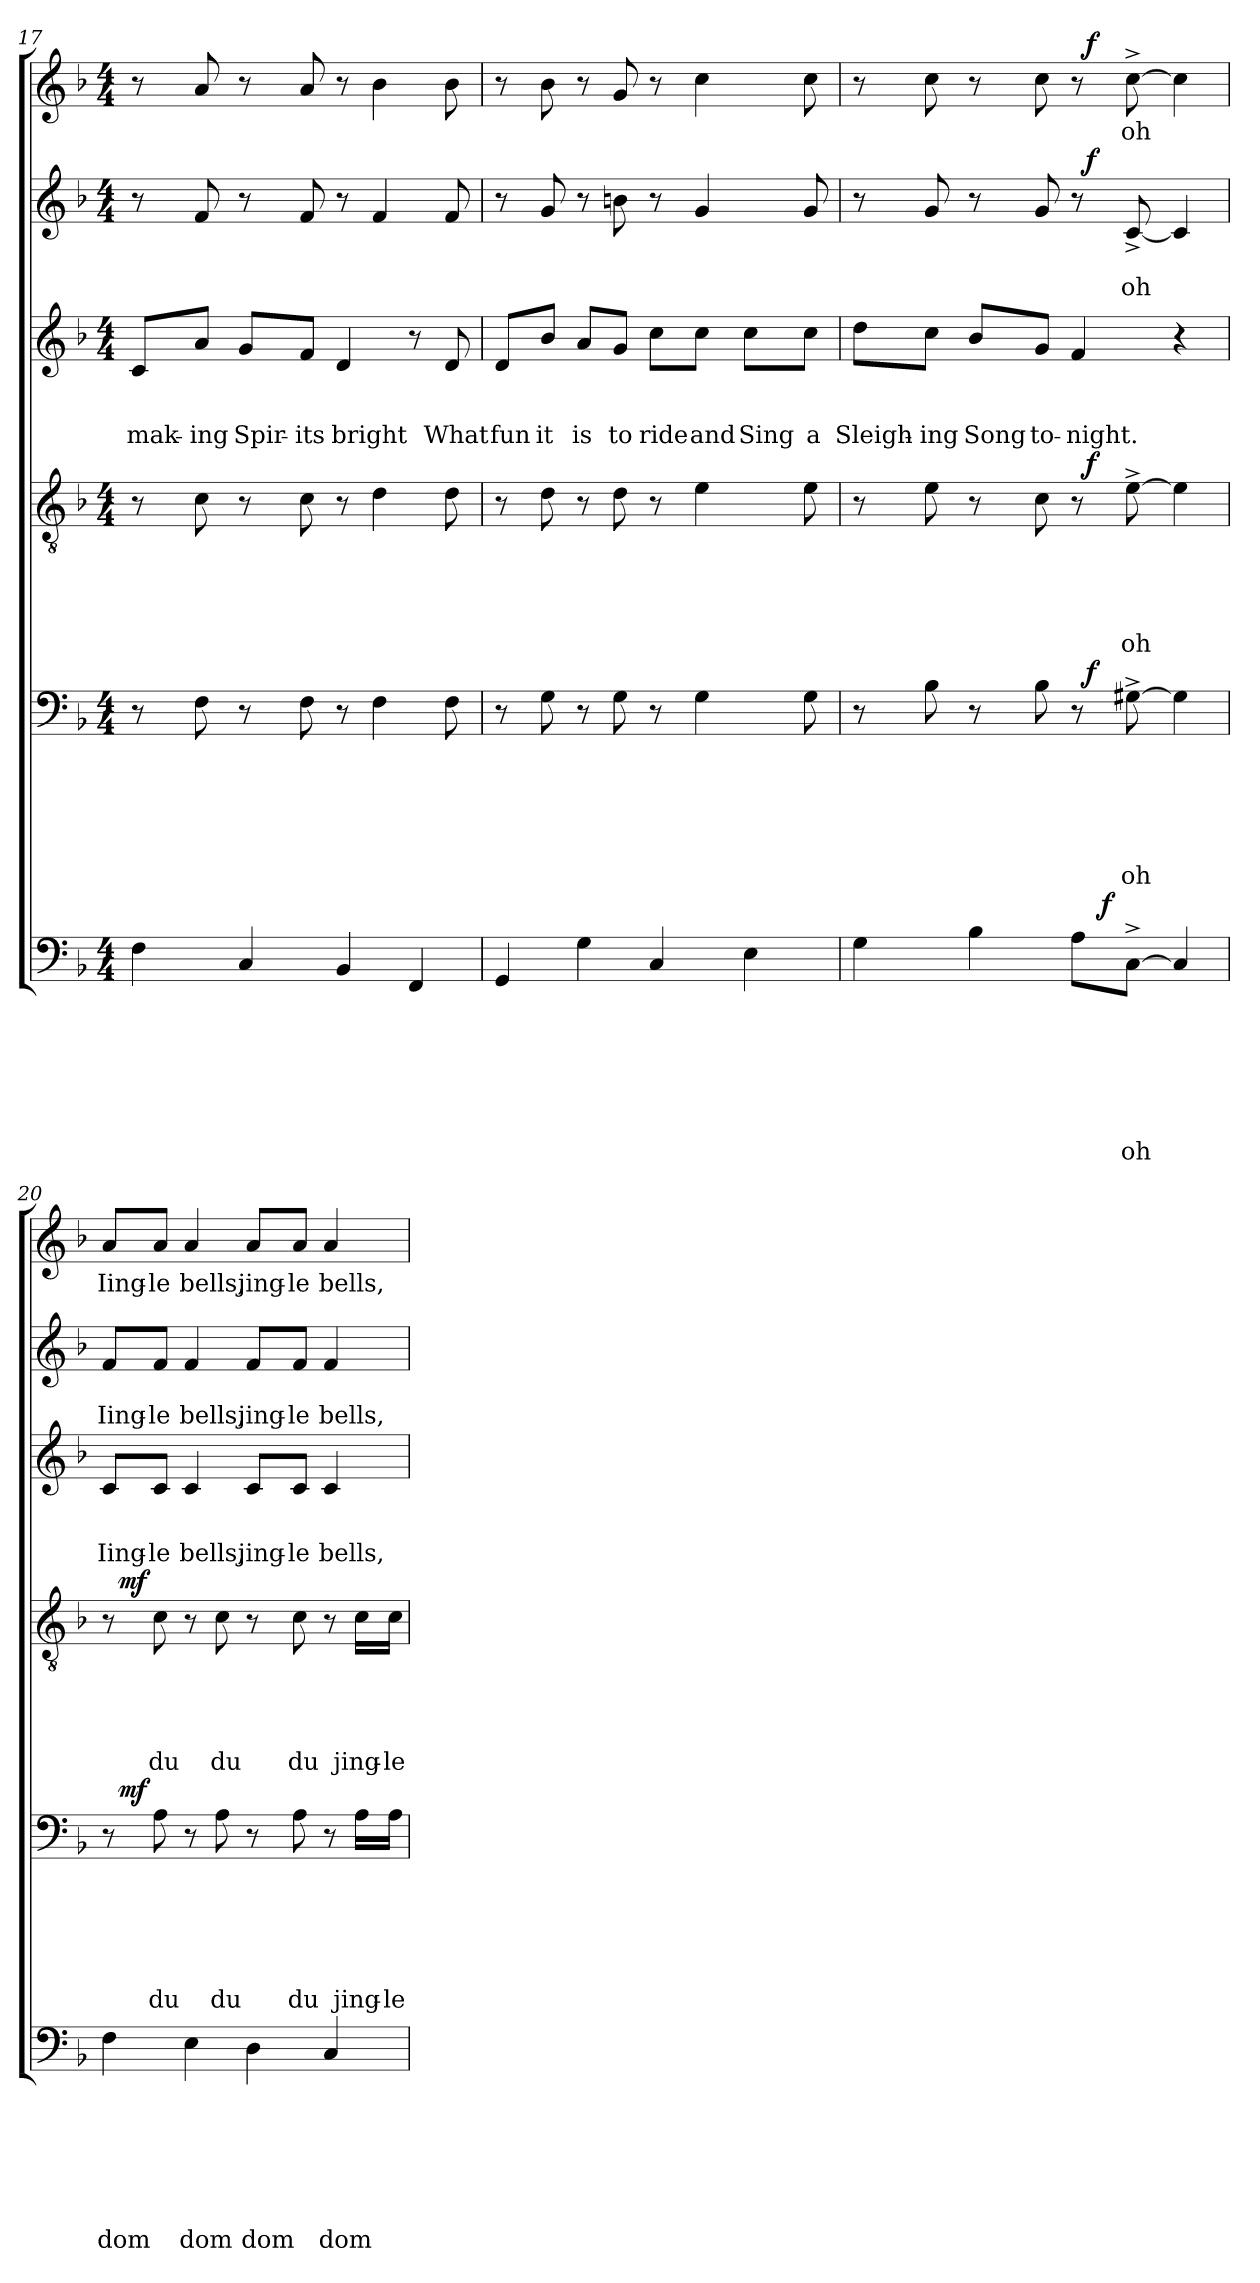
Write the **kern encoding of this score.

**kern	**text	**text	**text	**text	**text	**text	**text	**dynam	**kern	**text	**text	**text	**text	**text	**text	**dynam	**kern	**text	**text	**text	**text	**text	**dynam	**kern	**text	**text	**text	**kern	**text	**text	**dynam	**kern	**text	**dynam
*part6	*part6	*part6	*part6	*part6	*part6	*part6	*part6	*part6	*part5	*part5	*part5	*part5	*part5	*part5	*part5	*part5	*part4	*part4	*part4	*part4	*part4	*part4	*part4	*part3	*part3	*part3	*part3	*part2	*part2	*part2	*part2	*part1	*part1	*part1
*staff6	*staff6	*staff6	*staff6	*staff6	*staff6	*staff6	*staff6	*staff6	*staff5	*staff5	*staff5	*staff5	*staff5	*staff5	*staff5	*staff5	*staff4	*staff4	*staff4	*staff4	*staff4	*staff4	*staff4	*staff3	*staff3	*staff3	*staff3	*staff2	*staff2	*staff2	*staff2	*staff1	*staff1	*staff1
*clefF4	*	*	*	*	*	*	*	*	*clefF4	*	*	*	*	*	*	*	*clefGv2	*	*	*	*	*	*	*clefG2	*	*	*	*clefG2	*	*	*	*clefG2	*	*
*k[b-]	*	*	*	*	*	*	*	*	*k[b-]	*	*	*	*	*	*	*	*k[b-]	*	*	*	*	*	*	*k[b-]	*	*	*	*k[b-]	*	*	*	*k[b-]	*	*
*F:	*	*	*	*	*	*	*	*	*F:	*	*	*	*	*	*	*	*F:	*	*	*	*	*	*	*F:	*	*	*	*F:	*	*	*	*F:	*	*
*M4/4	*	*	*	*	*	*	*	*	*M4/4	*	*	*	*	*	*	*	*M4/4	*	*	*	*	*	*	*M4/4	*	*	*	*M4/4	*	*	*	*M4/4	*	*
=17	=17	=17	=17	=17	=17	=17	=17	=17	=17	=17	=17	=17	=17	=17	=17	=17	=17	=17	=17	=17	=17	=17	=17	=17	=17	=17	=17	=17	=17	=17	=17	=17	=17	=17
!	!	!	!	!	!	!	!	!	!	!	!	!	!	!	!	!	!	!	!	!	!	!	!	!	!	!	!LO:LY:b	!	!	!	!	!	!	!
4F\	.	.	.	.	.	.	.	.	8r	.	.	.	.	.	.	.	8r	.	.	.	.	.	.	8c/L	.	.	mak-	8r	.	.	.	8r	.	.
!	!	!	!	!	!	!	!	!	!	!	!	!	!	!	!	!	!	!	!	!	!	!	!	!	!	!	!LO:LY:b	!	!	!	!	!	!	!
.	.	.	.	.	.	.	.	.	8F\	.	.	.	.	.	.	.	8c\	.	.	.	.	.	.	8a/J	.	.	-ing	8f/	.	.	.	8a/	.	.
!	!	!	!	!	!	!	!	!	!	!	!	!	!	!	!	!	!	!	!	!	!	!	!	!	!	!	!LO:LY:b	!	!	!	!	!	!	!
4C/	.	.	.	.	.	.	.	.	8r	.	.	.	.	.	.	.	8r	.	.	.	.	.	.	8g/L	.	.	Spir-	8r	.	.	.	8r	.	.
!	!	!	!	!	!	!	!	!	!	!	!	!	!	!	!	!	!	!	!	!	!	!	!	!	!	!	!LO:LY:b:rj	!	!	!	!	!	!	!
.	.	.	.	.	.	.	.	.	8F\	.	.	.	.	.	.	.	8c\	.	.	.	.	.	.	8f/J	.	.	-its	8f/	.	.	.	8a/	.	.
!	!	!	!	!	!	!	!	!	!	!	!	!	!	!	!	!	!	!	!	!	!	!	!	!	!	!	!LO:LY:b	!	!	!	!	!	!	!
4BB-/	.	.	.	.	.	.	.	.	8r	.	.	.	.	.	.	.	8r	.	.	.	.	.	.	4d/	.	.	bright	8r	.	.	.	8r	.	.
.	.	.	.	.	.	.	.	.	4F\	.	.	.	.	.	.	.	4d\	.	.	.	.	.	.	.	.	.	.	4f/	.	.	.	4b-\	.	.
4FF/	.	.	.	.	.	.	.	.	.	.	.	.	.	.	.	.	.	.	.	.	.	.	.	8r	.	.	.	.	.	.	.	.	.	.
!	!	!	!	!	!	!	!	!	!	!	!	!	!	!	!	!	!	!	!	!	!	!	!	!	!	!	!LO:LY:b	!	!	!	!	!	!	!
.	.	.	.	.	.	.	.	.	8F\	.	.	.	.	.	.	.	8d\	.	.	.	.	.	.	8d/	.	.	What	8f/	.	.	.	8b-\	.	.
!!LO:LB:g=z
=18	=18	=18	=18	=18	=18	=18	=18	=18	=18	=18	=18	=18	=18	=18	=18	=18	=18	=18	=18	=18	=18	=18	=18	=18	=18	=18	=18	=18	=18	=18	=18	=18	=18	=18
!	!	!	!	!	!	!	!	!	!	!	!	!	!	!	!	!	!	!	!	!	!	!	!	!	!	!	!LO:LY:b	!	!	!	!	!	!	!
4GG/	.	.	.	.	.	.	.	.	8r	.	.	.	.	.	.	.	8r	.	.	.	.	.	.	8d/L	.	.	fun	8r	.	.	.	8r	.	.
!	!	!	!	!	!	!	!	!	!	!	!	!	!	!	!	!	!	!	!	!	!	!	!	!	!	!	!LO:LY:b	!	!	!	!	!	!	!
.	.	.	.	.	.	.	.	.	8G\	.	.	.	.	.	.	.	8d\	.	.	.	.	.	.	8b-/J	.	.	it	8g/	.	.	.	8b-\	.	.
!	!	!	!	!	!	!	!	!	!	!	!	!	!	!	!	!	!	!	!	!	!	!	!	!	!	!	!LO:LY:b	!	!	!	!	!	!	!
4G\	.	.	.	.	.	.	.	.	8r	.	.	.	.	.	.	.	8r	.	.	.	.	.	.	8a/L	.	.	is	8r	.	.	.	8r	.	.
!	!	!	!	!	!	!	!	!	!	!	!	!	!	!	!	!	!	!	!	!	!	!	!	!	!	!	!LO:LY:b	!	!	!	!	!	!	!
.	.	.	.	.	.	.	.	.	8G\	.	.	.	.	.	.	.	8d\	.	.	.	.	.	.	8g/J	.	.	to	8bn\	.	.	.	8g/	.	.
!	!	!	!	!	!	!	!	!	!	!	!	!	!	!	!	!	!	!	!	!	!	!	!	!	!	!	!LO:LY:b	!	!	!	!	!	!	!
4C/	.	.	.	.	.	.	.	.	8r	.	.	.	.	.	.	.	8r	.	.	.	.	.	.	8cc\L	.	.	ride	8r	.	.	.	8r	.	.
!	!	!	!	!	!	!	!	!	!	!	!	!	!	!	!	!	!	!	!	!	!	!	!	!	!	!	!LO:LY:b	!	!	!	!	!	!	!
.	.	.	.	.	.	.	.	.	4G\	.	.	.	.	.	.	.	4e\	.	.	.	.	.	.	8cc\J	.	.	and	4g/	.	.	.	4cc\	.	.
!	!	!	!	!	!	!	!	!	!	!	!	!	!	!	!	!	!	!	!	!	!	!	!	!	!	!	!LO:LY:b	!	!	!	!	!	!	!
4E\	.	.	.	.	.	.	.	.	.	.	.	.	.	.	.	.	.	.	.	.	.	.	.	8cc\L	.	.	Sing	.	.	.	.	.	.	.
!	!	!	!	!	!	!	!	!	!	!	!	!	!	!	!	!	!	!	!	!	!	!	!	!	!	!	!LO:LY:b	!	!	!	!	!	!	!
.	.	.	.	.	.	.	.	.	8G\	.	.	.	.	.	.	.	8e\	.	.	.	.	.	.	8cc\J	.	.	a	8g/	.	.	.	8cc\	.	.
=19	=19	=19	=19	=19	=19	=19	=19	=19	=19	=19	=19	=19	=19	=19	=19	=19	=19	=19	=19	=19	=19	=19	=19	=19	=19	=19	=19	=19	=19	=19	=19	=19	=19	=19
!	!	!	!	!	!	!	!	!	!	!	!	!	!	!	!	!	!	!	!	!	!	!	!	!	!	!	!LO:LY:b	!	!	!	!	!	!	!
*^	*	*	*	*	*	*	*	*	*^	*	*	*	*	*	*	*	*^	*	*	*	*	*	*	*	*	*	*	*^	*	*	*	*^	*	*
4G\	2ryy	.	.	.	.	.	.	.	.	8r	2ryy	.	.	.	.	.	.	.	8r	2ryy	.	.	.	.	.	.	8dd\L	.	.	Sleigh-	8r	2ryy	.	.	.	8r	2ryy	.	.
!	!	!	!	!	!	!	!	!	!	!	!	!	!	!	!	!	!	!	!	!	!	!	!	!	!	!	!	!	!	!LO:LY:b	!	!	!	!	!	!	!	!	!
.	.	.	.	.	.	.	.	.	.	8B-\	.	.	.	.	.	.	.	.	8e\	.	.	.	.	.	.	.	8cc\J	.	.	-ing	8g/	.	.	.	.	8cc\	.	.	.
!	!	!	!	!	!	!	!	!	!	!	!	!	!	!	!	!	!	!	!	!	!	!	!	!	!	!	!	!	!	!LO:LY:b	!	!	!	!	!	!	!	!	!
4B-\	.	.	.	.	.	.	.	.	.	8r	.	.	.	.	.	.	.	.	8r	.	.	.	.	.	.	.	8b-/L	.	.	Song	8r	.	.	.	.	8r	.	.	.
!	!	!	!	!	!	!	!	!	!	!	!	!	!	!	!	!	!	!	!	!	!	!	!	!	!	!	!	!	!	!LO:LY:b	!	!	!	!	!	!	!	!	!
.	.	.	.	.	.	.	.	.	.	8B-\	.	.	.	.	.	.	.	.	8c\	.	.	.	.	.	.	.	8g/J	.	.	to-	8g/	.	.	.	.	8cc\	.	.	.
!	!	!	!	!	!	!	!	!	!	!	!	!	!	!	!	!	!	!	!	!	!	!	!	!	!	!	!	!	!	!LO:LY:b	!	!	!	!	!	!	!	!	!
8A\L	16ryy	.	.	.	.	.	.	.	.	8r	32ryy	.	.	.	.	.	.	.	8r	32ryy	.	.	.	.	.	.	4f/	.	.	-night.	8r	32ryy	.	.	.	8r	32ryy	.	.
!	!	!	!	!	!	!	!	!	!	!	!	!	!	!	!	!	!	!LO:DY:a	!	!	!	!	!	!	!	!LO:DY:b	!	!	!	!	!	!	!	!	!LO:DY:a	!	!	!	!LO:DY:a
.	.	.	.	.	.	.	.	.	.	.	4...ryy	.	.	.	.	.	.	f	.	4...ryy	.	.	.	.	.	f	.	.	.	.	.	4...ryy	.	.	f	.	4...ryy	.	f
!	!	!	!	!	!	!	!	!	!LO:DY:b	!	!	!	!	!	!	!	!	!	!	!	!	!	!	!	!	!	!	!	!	!	!	!	!	!	!	!	!	!	!
.	4..ryy	.	.	.	.	.	.	.	f	.	.	.	.	.	.	.	.	.	.	.	.	.	.	.	.	.	.	.	.	.	.	.	.	.	.	.	.	.	.
!	!	!	!	!	!	!	!	!LO:LY:b	!	!	!	!	!	!	!	!	!LO:LY:b	!	!	!	!	!	!	!	!LO:LY:b	!	!	!	!	!	!	!	!	!LO:LY:b	!	!	!	!LO:LY:b	!
[<8C^<\J	.	.	.	.	.	.	.	oh	.	[>8G#X^>\	.	.	.	.	.	.	oh	.	[>8e^>\	.	.	.	.	.	oh	.	.	.	.	.	[<8c^</	.	.	oh	.	[>8cc^>\	.	oh	.
4C/]	.	.	.	.	.	.	.	.	.	4G#\]	.	.	.	.	.	.	.	.	4e\]	.	.	.	.	.	.	.	4r	.	.	.	4c/]	.	.	.	.	4cc\]	.	.	.
=20	=20	=20	=20	=20	=20	=20	=20	=20	=20	=20	=20	=20	=20	=20	=20	=20	=20	=20	=20	=20	=20	=20	=20	=20	=20	=20	=20	=20	=20	=20	=20	=20	=20	=20	=20	=20	=20	=20	=20
!	!	!	!	!	!	!	!	!LO:LY:b	!	!	!	!	!	!	!	!	!	!	!	!	!	!	!	!	!	!	!	!	!	!LO:LY:b	!	!	!	!LO:LY:b	!	!	!	!LO:LY:b	!
*	*	*	*	*	*	*	*	*	*	*	*	*	*	*	*	*	*	*	*	*	*	*	*	*	*	*	*	*	*	*	*v	*v	*	*	*	*	*	*	*
*v	*v	*	*	*	*	*	*	*	*	*	*	*	*	*	*	*	*	*	*	*	*	*	*	*	*	*	*	*	*	*	*	*	*	*	*v	*v	*	*
4F\	.	.	.	.	.	.	dom	.	8r	32ryy	.	.	.	.	.	.	.	8r	32ryy	.	.	.	.	.	.	8c/L	.	.	Iing-	8f/L	.	Iing-	.	8a/L	Iing-	.
!	!	!	!	!	!	!	!	!	!	!	!	!	!	!	!	!	!LO:DY:b	!	!	!	!	!	!	!	!LO:DY:b	!	!	!	!	!	!	!	!	!	!	!
.	.	.	.	.	.	.	.	.	.	2ryy	.	.	.	.	.	.	mf	.	2ryy	.	.	.	.	.	mf	.	.	.	.	.	.	.	.	.	.	.
!	!	!	!	!	!	!	!	!	!	!	!	!	!	!	!	!LO:LY:b	!	!	!	!	!	!	!	!LO:LY:b	!	!	!	!	!LO:LY:b:rj	!	!	!LO:LY:b:rj	!	!	!LO:LY:b:rj	!
.	.	.	.	.	.	.	.	.	8A\	.	.	.	.	.	.	du	.	8c\	.	.	.	.	.	du	.	8c/J	.	.	-le	8f/J	.	-le	.	8a/J	-le	.
!	!	!	!	!	!	!	!LO:LY:b	!	!	!	!	!	!	!	!	!	!	!	!	!	!	!	!	!	!	!	!	!	!LO:LY:b	!	!	!LO:LY:b	!	!	!LO:LY:b	!
4E\	.	.	.	.	.	.	dom	.	8r	.	.	.	.	.	.	.	.	8r	.	.	.	.	.	.	.	4c/	.	.	bells,	4f/	.	bells,	.	4a/	bells,	.
!	!	!	!	!	!	!	!	!	!	!	!	!	!	!	!	!LO:LY:b	!	!	!	!	!	!	!	!LO:LY:b	!	!	!	!	!	!	!	!	!	!	!	!
.	.	.	.	.	.	.	.	.	8A\	.	.	.	.	.	.	du	.	8c\	.	.	.	.	.	du	.	.	.	.	.	.	.	.	.	.	.	.
!	!	!	!	!	!	!	!LO:LY:b	!	!	!	!	!	!	!	!	!	!	!	!	!	!	!	!	!	!	!	!	!	!LO:LY:b	!	!	!LO:LY:b	!	!	!LO:LY:b	!
4D\	.	.	.	.	.	.	dom	.	8r	.	.	.	.	.	.	.	.	8r	.	.	.	.	.	.	.	8c/L	.	.	jing-	8f/L	.	jing-	.	8a/L	jing-	.
.	.	.	.	.	.	.	.	.	.	4...ryy	.	.	.	.	.	.	.	.	4...ryy	.	.	.	.	.	.	.	.	.	.	.	.	.	.	.	.	.
!	!	!	!	!	!	!	!	!	!	!	!	!	!	!	!	!LO:LY:b	!	!	!	!	!	!	!	!LO:LY:b	!	!	!	!	!LO:LY:b:rj	!	!	!LO:LY:b:rj	!	!	!LO:LY:b:rj	!
.	.	.	.	.	.	.	.	.	8A\	.	.	.	.	.	.	du	.	8c\	.	.	.	.	.	du	.	8c/J	.	.	-le	8f/J	.	-le	.	8a/J	-le	.
!	!	!	!	!	!	!	!LO:LY:b	!	!	!	!	!	!	!	!	!	!	!	!	!	!	!	!	!	!	!	!	!	!LO:LY:b	!	!	!LO:LY:b	!	!	!LO:LY:b	!
4C/	.	.	.	.	.	.	dom	.	8r	.	.	.	.	.	.	.	.	8r	.	.	.	.	.	.	.	4c/	.	.	bells,	4f/	.	bells,	.	4a/	bells,	.
!	!	!	!	!	!	!	!	!	!	!	!	!	!	!	!	!LO:LY:b	!	!	!	!	!	!	!	!LO:LY:b	!	!	!	!	!	!	!	!	!	!	!	!
.	.	.	.	.	.	.	.	.	16A\LL	.	.	.	.	.	.	jing-	.	16c\LL	.	.	.	.	.	jing-	.	.	.	.	.	.	.	.	.	.	.	.
!	!	!	!	!	!	!	!	!	!	!	!	!	!	!	!	!LO:LY:b:rj	!	!	!	!	!	!	!	!LO:LY:b:rj	!	!	!	!	!	!	!	!	!	!	!	!
.	.	.	.	.	.	.	.	.	16A\JJ	.	.	.	.	.	.	-le	.	16c\JJ	.	.	.	.	.	-le	.	.	.	.	.	.	.	.	.	.	.	.
*	*	*	*	*	*	*	*	*	*v	*v	*	*	*	*	*	*	*	*	*	*	*	*	*	*	*	*	*	*	*	*	*	*	*	*	*	*
*	*	*	*	*	*	*	*	*	*	*	*	*	*	*	*	*	*v	*v	*	*	*	*	*	*	*	*	*	*	*	*	*	*	*	*	*
=	=	=	=	=	=	=	=	=	=	=	=	=	=	=	=	=	=	=	=	=	=	=	=	=	=	=	=	=	=	=	=	=	=	=
*-	*-	*-	*-	*-	*-	*-	*-	*-	*-	*-	*-	*-	*-	*-	*-	*-	*-	*-	*-	*-	*-	*-	*-	*-	*-	*-	*-	*-	*-	*-	*-	*-	*-	*-
